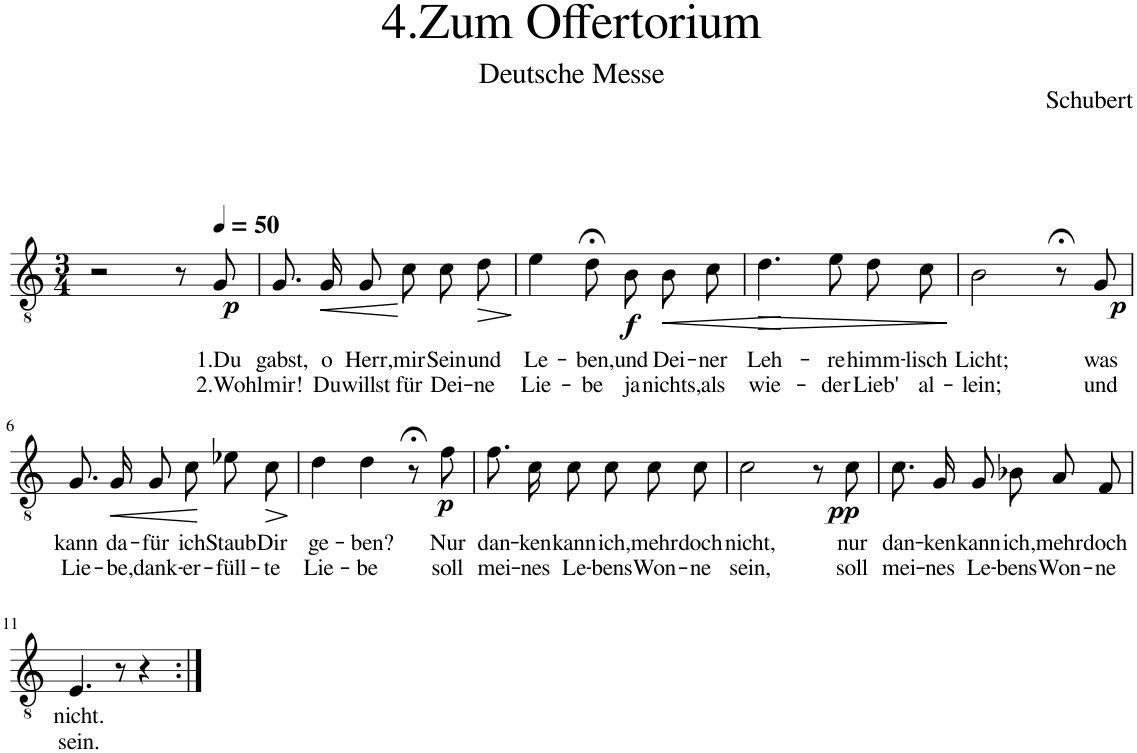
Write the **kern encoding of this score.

**kern	**text	**text	**dynam
*part1	*part1	*part1	*part1
*staff1	*staff1	*staff1	*staff1
*I"Tenor	*	*	*
*I'T.	*	*	*
*clefGv2	*	*	*
*k[]	*	*	*
*M3/4	*	*	*
=1	=1	=1	=1
2r	.	.	.
8r	.	.	.
*MM50	*	*	*
!	!LO:LY:b	!LO:LY:b	!LO:DY:b
8G/	1.Du	2.Wohl	p
=2	=2	=2	=2
!	!LO:LY:b	!LO:LY:b	!
8.G/L	gabst,	mir!	.
!	!LO:LY:b	!LO:LY:b	!LO:HP:b
16G/Jk	o	Du	<
!	!LO:LY:b	!LO:LY:b	!
8G/L	Herr,	willst	.
!	!LO:LY:b	!LO:LY:b	!
8c/J	mir	für	.
!	!LO:LY:b	!LO:LY:b	!
8c\L	Sein	Dei-	.
!	!LO:LY:b	!LO:LY:b	!LO:HP:b
8d\J	und	-ne	>
.	.	.	[ ]
=3	=3	=3	=3
!	!LO:LY:b	!LO:LY:b	!
4e\	Le-	Lie-	.
!	!LO:LY:b	!LO:LY:b	!
8d;<\L	-ben,	-be	.
!	!LO:LY:b	!LO:LY:b	!LO:DY:b
8B\J	und	ja	f
!	!LO:LY:b	!LO:LY:b	!LO:HP:b
8B\L	Dei-	nichts,	<
!	!LO:LY:b	!LO:LY:b	!
8c\J	-ner	als	.
.	.	.	[
=4	=4	=4	=4
!	!LO:LY:b	!LO:LY:b	!LO:HP:b
4.d\	Leh-	wie-	>
!	!LO:LY:b	!LO:LY:b	!
8e\	-re	-der	.
!	!LO:LY:b	!LO:LY:b	!
8d\L	himm-	Lieb'	.
!	!LO:LY:b	!LO:LY:b	!
8c\J	-lisch	al-	.
.	.	.	]
=5	=5	=5	=5
!	!LO:LY:b	!LO:LY:b	!
2B\	Licht;	-lein;	.
8r;<	.	.	.
!	!LO:LY:b	!LO:LY:b	!LO:DY:b
8G/	was	und	p
!!LO:LB:g=z
=6	=6	=6	=6
!	!LO:LY:b	!LO:LY:b	!
8.G/L	kann	Lie-	.
!	!LO:LY:b	!LO:LY:b	!LO:HP:b
16G/Jk	da-	-be,	<
!	!LO:LY:b	!LO:LY:b	!
8G/L	-für	dank-	.
!	!LO:LY:b	!LO:LY:b	!
8c/J	ich	-er-	.
!	!LO:LY:b	!LO:LY:b	!
8e-X\L	Staub	-füll-	.
!	!LO:LY:b	!LO:LY:b	!LO:HP:b
8c\J	Dir	-te	>
.	.	.	[ ]
=7	=7	=7	=7
!	!LO:LY:b	!LO:LY:b	!
4d\	ge-	Lie-	.
!	!LO:LY:b	!LO:LY:b	!
4d\	-ben?	-be	.
8r;<	.	.	.
!	!LO:LY:b	!LO:LY:b	!LO:DY:b
8f\	Nur	soll	p
=8	=8	=8	=8
!	!LO:LY:b	!LO:LY:b	!
8.f\L	dan-	mei-	.
!	!LO:LY:b	!LO:LY:b	!
16c\Jk	-ken	-nes	.
!	!LO:LY:b	!LO:LY:b	!
8c\L	kann	Le-	.
!	!LO:LY:b	!LO:LY:b	!
8c\J	ich,	-bens	.
!	!LO:LY:b	!LO:LY:b	!
8c\L	mehr	Won-	.
!	!LO:LY:b	!LO:LY:b	!
8c\J	doch	-ne	.
=9	=9	=9	=9
!	!LO:LY:b	!LO:LY:b	!
2c\	nicht,	sein,	.
8r	.	.	.
!	!LO:LY:b	!LO:LY:b	!LO:DY:b
8c\	nur	soll	pp
=10	=10	=10	=10
!	!LO:LY:b	!LO:LY:b	!
8.c/L	dan-	mei-	.
!	!LO:LY:b	!LO:LY:b	!
16G/Jk	-ken	-nes	.
!	!LO:LY:b	!LO:LY:b	!
8G/L	kann	Le-	.
!	!LO:LY:b	!LO:LY:b	!
8B-X/J	ich,	-bens	.
!	!LO:LY:b	!LO:LY:b	!
8A/L	mehr	Won-	.
!	!LO:LY:b	!LO:LY:b	!
8F/J	doch	-ne	.
!!LO:LB:g=z
=11	=11	=11	=11
!	!LO:LY:b	!LO:LY:b	!
4.E/	nicht.	sein.	.
8r	.	.	.
4r	.	.	.
=:|!	=:|!	=:|!	=:|!
*-	*-	*-	*-
